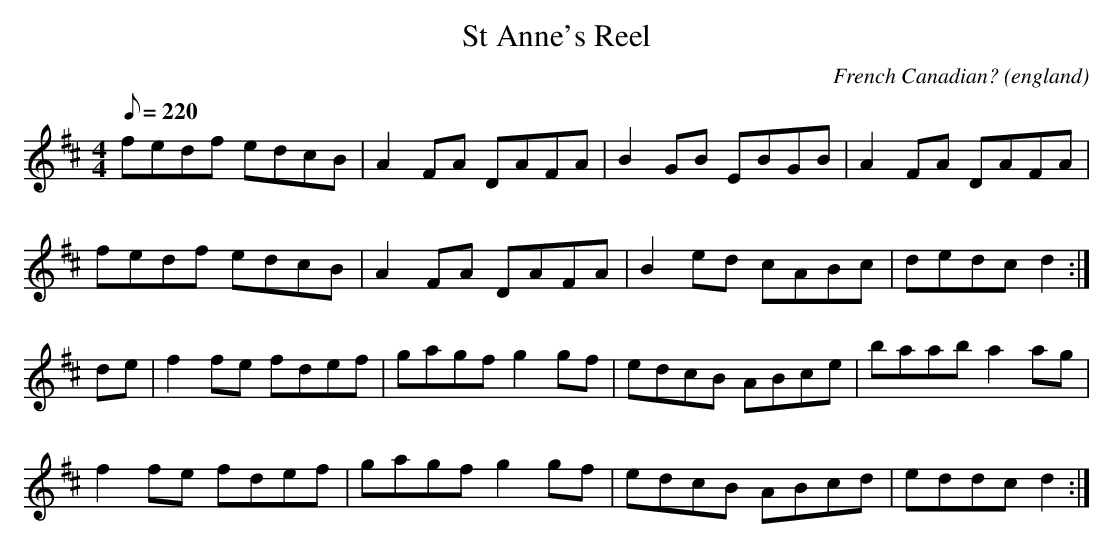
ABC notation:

X:1
T:St Anne's Reel
O:england
M:4/4
L:1/8
Q:220
C:French Canadian?
K:D
fedf edcB|A2 FA DAFA|B2 GB EBGB|A2 FA DAFA|
fedf edcB|A2 FA DAFA|B2 ed cABc|dedc d2:|
de|f2 fe fdef|gagf g2 gf|edcB ABce|baab a2 ag|
f2 fe fdef|gagf g2 gf|edcB ABcd|eddc d2:|
